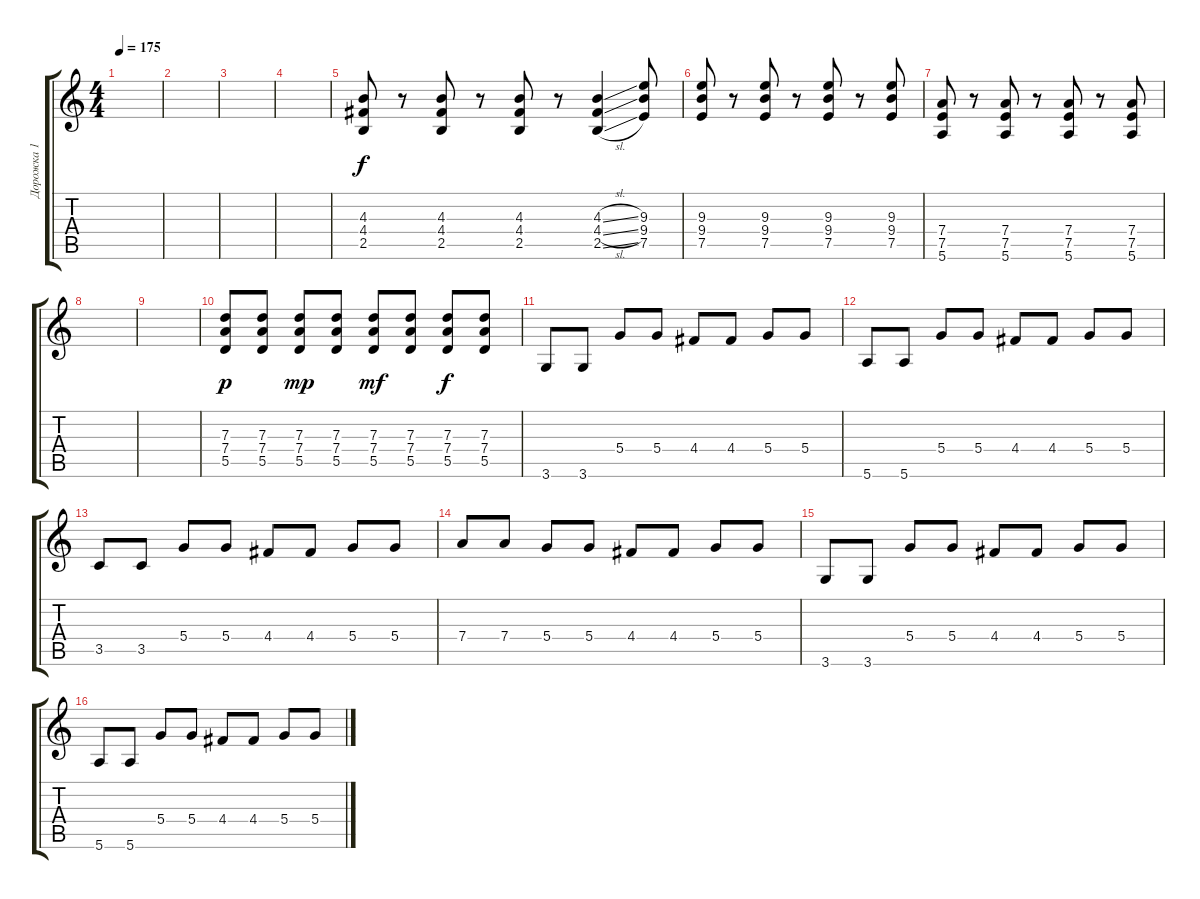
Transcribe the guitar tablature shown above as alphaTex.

\track ("Дорожка 1" "Дорожка 1") {instrument distortionguitar}
\staff {score tabs}
\tuning (E4 B3 G3 D3 A2 E2) {hide}
\ts (4 4)
\tempo 175
\clef g2
\ks c
|
|
|
|
(4.3 4.4 2.5).8 r.8 (4.3 4.4 2.5).8 r.8 (4.3 4.4 2.5).8 r.8 (4.3{sl} 4.4{sl} 2.5{sl}).4 (9.3 9.4 7.5).8 |
(9.3 9.4 7.5).8 r.8 (9.3 9.4 7.5).8 r.8 (9.3 9.4 7.5).8 r.8 (9.3 9.4 7.5).8 |
(7.4 7.5 5.6).8 r.8 (7.4 7.5 5.6).8 r.8 (7.4 7.5 5.6).8 r.8 (7.4 7.5 5.6).8 |
|
|
(7.3 7.4 5.5).8{dy p} (7.3 7.4 5.5).8 (7.3 7.4 5.5).8{dy mp} (7.3 7.4 5.5).8 (7.3 7.4 5.5).8{dy mf} (7.3 7.4 5.5).8 (7.3 7.4 5.5).8{dy f} (7.3 7.4 5.5).8 |
3.6.8 3.6.8 5.4.8 5.4.8 4.4.8 4.4.8 5.4.8 5.4.8 |
5.6.8 5.6.8 5.4.8 5.4.8 4.4.8 4.4.8 5.4.8 5.4.8 |
3.5.8 3.5.8 5.4.8 5.4.8 4.4.8 4.4.8 5.4.8 5.4.8 |
7.4.8 7.4.8 5.4.8 5.4.8 4.4.8 4.4.8 5.4.8 5.4.8 |
3.6.8 3.6.8 5.4.8 5.4.8 4.4.8 4.4.8 5.4.8 5.4.8 |
5.6.8 5.6.8 5.4.8 5.4.8 4.4.8 4.4.8 5.4.8 5.4.8
